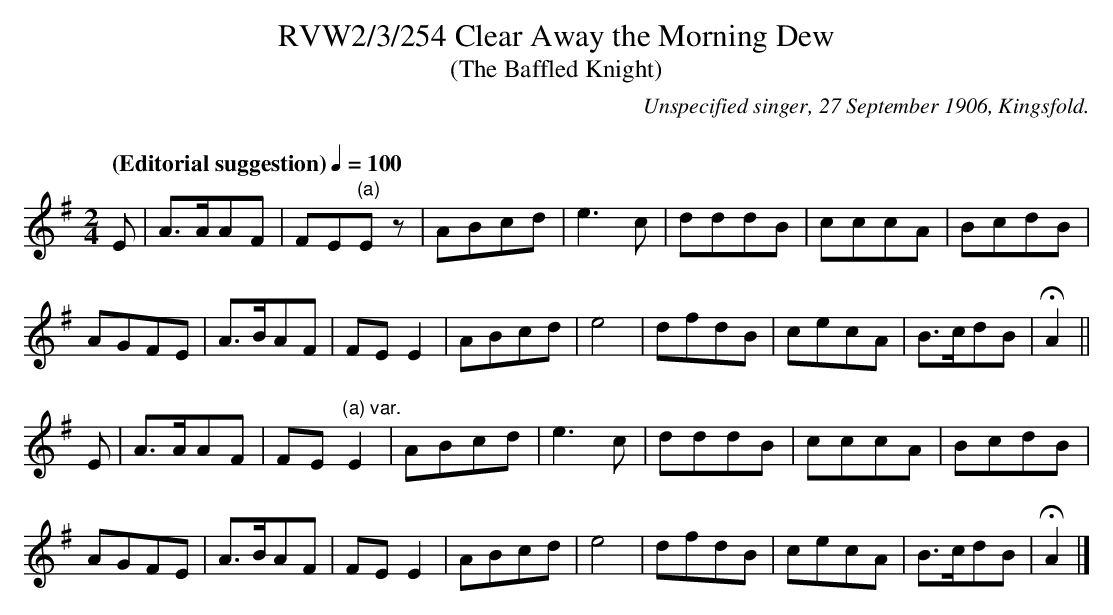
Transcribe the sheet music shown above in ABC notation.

X:1
T:RVW2/3/254 Clear Away the Morning Dew
T: (The Baffled Knight)
C:Unspecified singer, 27 September 1906, Kingsfold.
C:
L:1/8
Q: "(Editorial suggestion)" 1/4=100
M:2/4
K:G
E | A3/2A/2AF | FE"(a)"E z | ABcd | e3 c | dddB | cccA | BcdB |$
AGFE | A3/2B/2AF | FE E2 | ABcd | e4 | dfdB | cecA | B3/2c/2dB | !fermata!A2 ||$
E | A3/2A/2AF | FE"(a) var."E2 | ABcd | e3 c | dddB | cccA | BcdB |$
AGFE | A3/2B/2AF | FE E2 | ABcd | e4 | dfdB | cecA | B3/2c/2dB | !fermata!A2 |]
